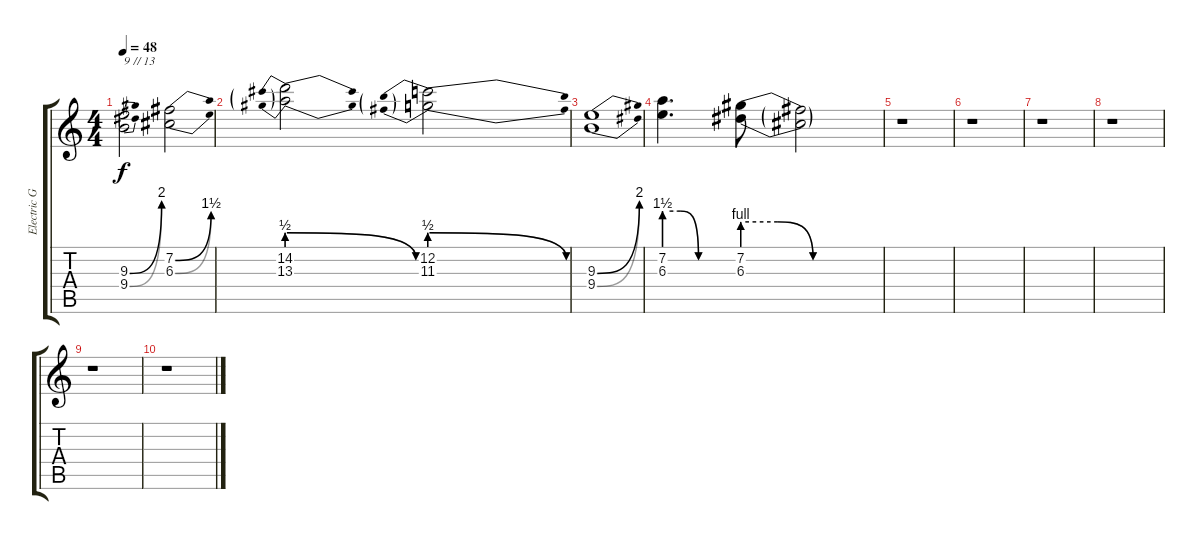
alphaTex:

\track ("Electric G" "Electric G") {instrument distortionguitar}
\staff {score tabs}
\tuning (E4 B3 G3 D3 A2 E2) {hide}
\ts (4 4)
\tempo 48
\clef g2
\ks c
(9.3{be (bend 0 0 60 8)} 9.4{be (bend 0 0 60 8)}).2{txt "9 // 13" dy f} (7.2{be (bend 0 0 60 6)} 6.3{be (bend 0 0 60 6)}).2 |
(14.2{be (prebendrelease 0 2 60 0)} 13.3{be (prebendrelease 0 2 60 0)}).2 (12.2{be (prebendrelease 0 2 60 0)} 11.3{be (prebendrelease 0 2 60 0)}).2 |
(9.3{be (bend 0 0 60 8)} 9.4{be (bend 0 0 60 8)}).1 |
(7.2{be (custom 0 6 14 6 30 0 60 0)} 6.3{be (custom 0 6 15 6 30 0 60 0)}).4{d} (7.2{be (custom 0 4 15 4 30 0 60 0)} 6.3{be (custom 0 4 15 4 30 0 60 0)}).8 (7.2{t} 6.3{t}).2 |
r.1 |
r.1 |
r.1 |
r.1 |
r.1 |
r.1
